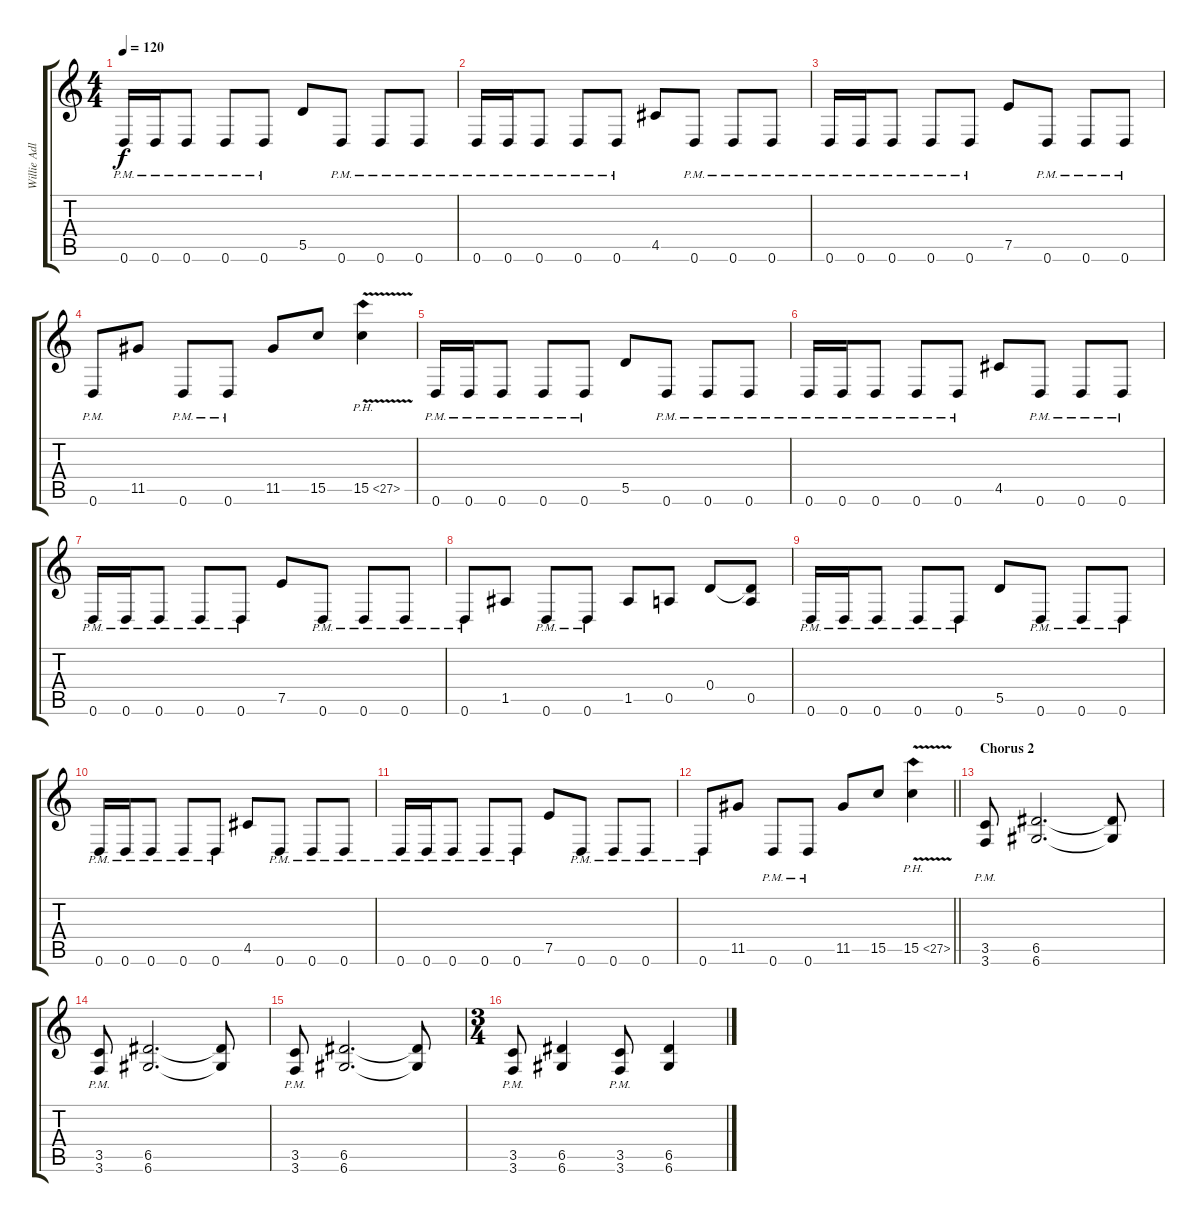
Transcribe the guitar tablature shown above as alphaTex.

\track ("Willie Adler - Rhythm" "Willie Adl") {instrument distortionguitar}
\staff {score tabs}
\tuning (E4 B3 G3 D3 A2 D2) {hide}
\ts (4 4)
\tempo 120
\clef g2
\ks c
0.6{pm}.16{dy f} 0.6{pm}.16 0.6{pm}.8 0.6{pm}.8 0.6{pm}.8 5.5.8 0.6{pm}.8 0.6{pm}.8 0.6{pm}.8 |
0.6{pm}.16 0.6{pm}.16 0.6{pm}.8 0.6{pm}.8 0.6{pm}.8 4.5.8 0.6{pm}.8 0.6{pm}.8 0.6{pm}.8 |
0.6{pm}.16 0.6{pm}.16 0.6{pm}.8 0.6{pm}.8 0.6{pm}.8 7.5.8 0.6{pm}.8 0.6{pm}.8 0.6{pm}.8 |
0.6{pm}.8 11.5.8 0.6{pm}.8 0.6{pm}.8 11.5.8 15.5.8 15.5{ph 12 v}.4 |
0.6{pm}.16 0.6{pm}.16 0.6{pm}.8 0.6{pm}.8 0.6{pm}.8 5.5.8 0.6{pm}.8 0.6{pm}.8 0.6{pm}.8 |
0.6{pm}.16 0.6{pm}.16 0.6{pm}.8 0.6{pm}.8 0.6{pm}.8 4.5.8 0.6{pm}.8 0.6{pm}.8 0.6{pm}.8 |
0.6{pm}.16 0.6{pm}.16 0.6{pm}.8 0.6{pm}.8 0.6{pm}.8 7.5.8 0.6{pm}.8 0.6{pm}.8 0.6{pm}.8 |
0.6{pm}.8 1.5.8 0.6{pm}.8 0.6{pm}.8 1.5.8 0.5.8 0.4.8 (0.4{t} 0.5).8 |
0.6{pm}.16 0.6{pm}.16 0.6{pm}.8 0.6{pm}.8 0.6{pm}.8 5.5.8 0.6{pm}.8 0.6{pm}.8 0.6{pm}.8 |
0.6{pm}.16 0.6{pm}.16 0.6{pm}.8 0.6{pm}.8 0.6{pm}.8 4.5.8 0.6{pm}.8 0.6{pm}.8 0.6{pm}.8 |
0.6{pm}.16 0.6{pm}.16 0.6{pm}.8 0.6{pm}.8 0.6{pm}.8 7.5.8 0.6{pm}.8 0.6{pm}.8 0.6{pm}.8 |
\barLineRight lightlight
0.6{pm}.8 11.5.8 0.6{pm}.8 0.6{pm}.8 11.5.8 15.5.8 15.5{ph 12 v}.4 |
\section ("" "Chorus 2")
(3.5{pm} 3.6{pm}).8 (6.5 6.6).2{d} (6.5{t} 6.6{t}).8 |
(3.5{pm} 3.6{pm}).8 (6.5 6.6).2{d} (6.5{t} 6.6{t}).8 |
(3.5{pm} 3.6{pm}).8 (6.5 6.6).2{d} (6.5{t} 6.6{t}).8 |
\ts (3 4)
(3.5{pm} 3.6{pm}).8 (6.5 6.6).4 (3.5{pm} 3.6{pm}).8 (6.5 6.6).4
